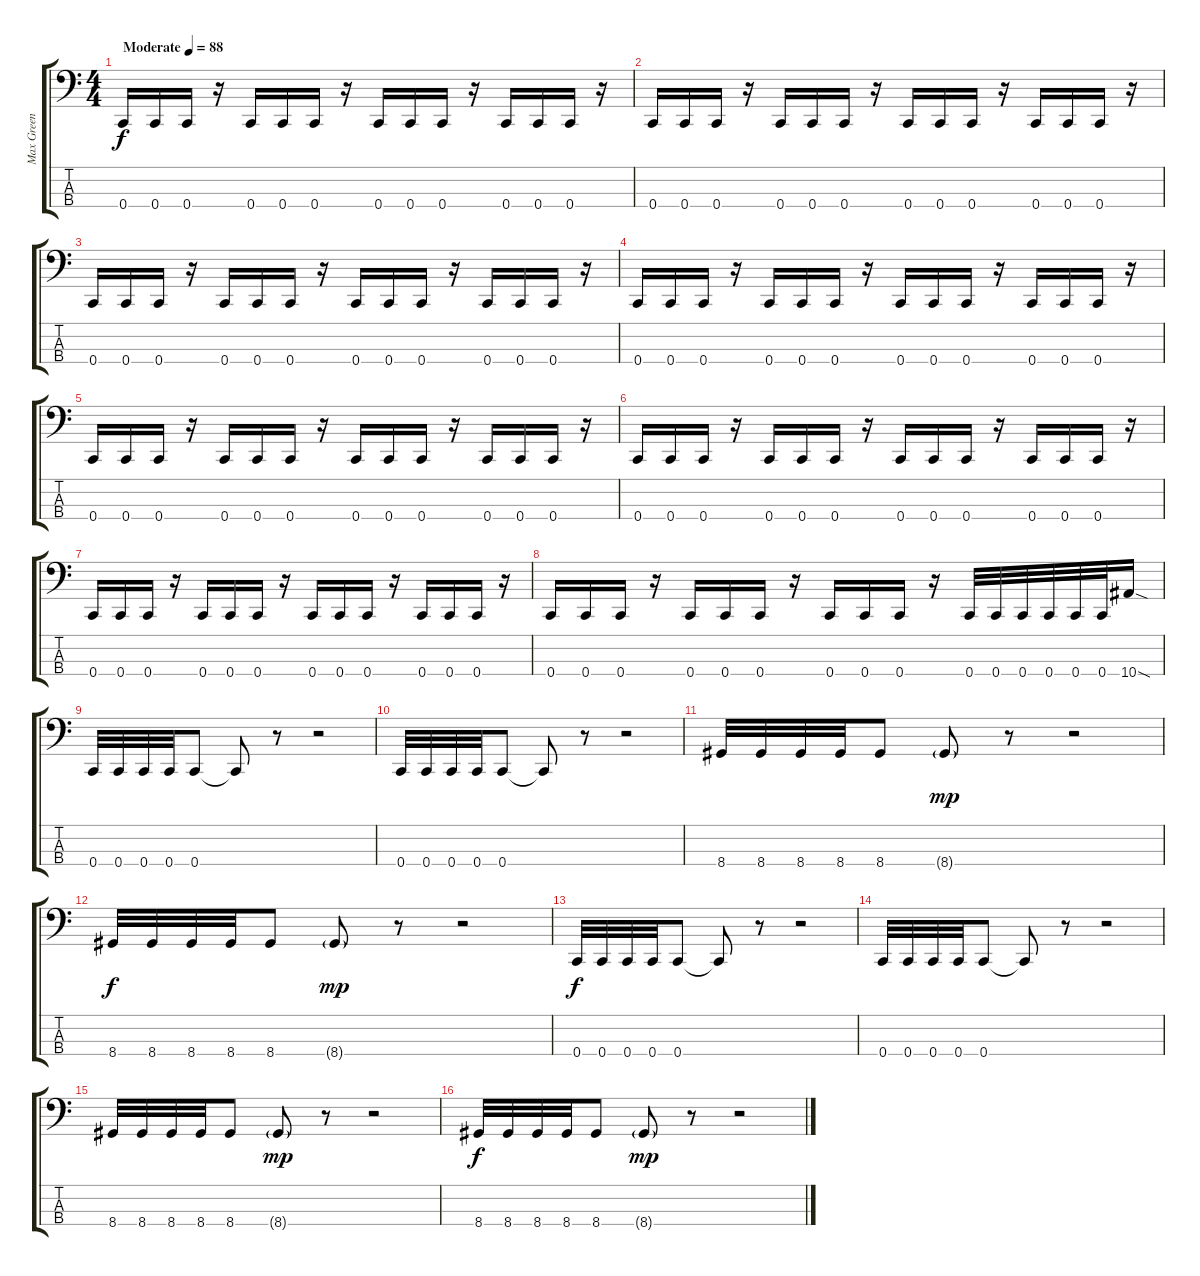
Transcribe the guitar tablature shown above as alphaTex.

\track ("Max Green" "Max Green") {instrument electricbassfinger}
\staff {score tabs}
\tuning (F2 C2 G1 C1) {hide}
\ts (4 4)
\tempo (88 "Moderate")
\clef f4
\ks c
0.4.16{dy f instrument electricbassfinger} 0.4.16 0.4.16 r.16 0.4.16 0.4.16 0.4.16 r.16 0.4.16 0.4.16 0.4.16 r.16 0.4.16 0.4.16 0.4.16 r.16 |
0.4.16 0.4.16 0.4.16 r.16 0.4.16 0.4.16 0.4.16 r.16 0.4.16 0.4.16 0.4.16 r.16 0.4.16 0.4.16 0.4.16 r.16 |
0.4.16 0.4.16 0.4.16 r.16 0.4.16 0.4.16 0.4.16 r.16 0.4.16 0.4.16 0.4.16 r.16 0.4.16 0.4.16 0.4.16 r.16 |
0.4.16 0.4.16 0.4.16 r.16 0.4.16 0.4.16 0.4.16 r.16 0.4.16 0.4.16 0.4.16 r.16 0.4.16 0.4.16 0.4.16 r.16 |
0.4.16 0.4.16 0.4.16 r.16 0.4.16 0.4.16 0.4.16 r.16 0.4.16 0.4.16 0.4.16 r.16 0.4.16 0.4.16 0.4.16 r.16 |
0.4.16 0.4.16 0.4.16 r.16 0.4.16 0.4.16 0.4.16 r.16 0.4.16 0.4.16 0.4.16 r.16 0.4.16 0.4.16 0.4.16 r.16 |
0.4.16 0.4.16 0.4.16 r.16 0.4.16 0.4.16 0.4.16 r.16 0.4.16 0.4.16 0.4.16 r.16 0.4.16 0.4.16 0.4.16 r.16 |
0.4.16 0.4.16 0.4.16 r.16 0.4.16 0.4.16 0.4.16 r.16 0.4.16 0.4.16 0.4.16 r.16 0.4.32 0.4.32 0.4.32 0.4.32 0.4.32 0.4.32 10.4{sod}.16 |
0.4.32 0.4.32 0.4.32 0.4.32 0.4.8 0.4{t}.8 r.8 r.2 |
0.4.32 0.4.32 0.4.32 0.4.32 0.4.8 0.4{t}.8 r.8 r.2 |
8.4.32 8.4.32 8.4.32 8.4.32 8.4.8 8.4{g}.8{dy mp} r.8 r.2 |
8.4.32{dy f} 8.4.32 8.4.32 8.4.32 8.4.8 8.4{g}.8{dy mp} r.8 r.2 |
0.4.32{dy f} 0.4.32 0.4.32 0.4.32 0.4.8 0.4{t}.8 r.8 r.2 |
0.4.32 0.4.32 0.4.32 0.4.32 0.4.8 0.4{t}.8 r.8 r.2 |
8.4.32 8.4.32 8.4.32 8.4.32 8.4.8 8.4{g}.8{dy mp} r.8 r.2 |
8.4.32{dy f} 8.4.32 8.4.32 8.4.32 8.4.8 8.4{g}.8{dy mp} r.8 r.2
